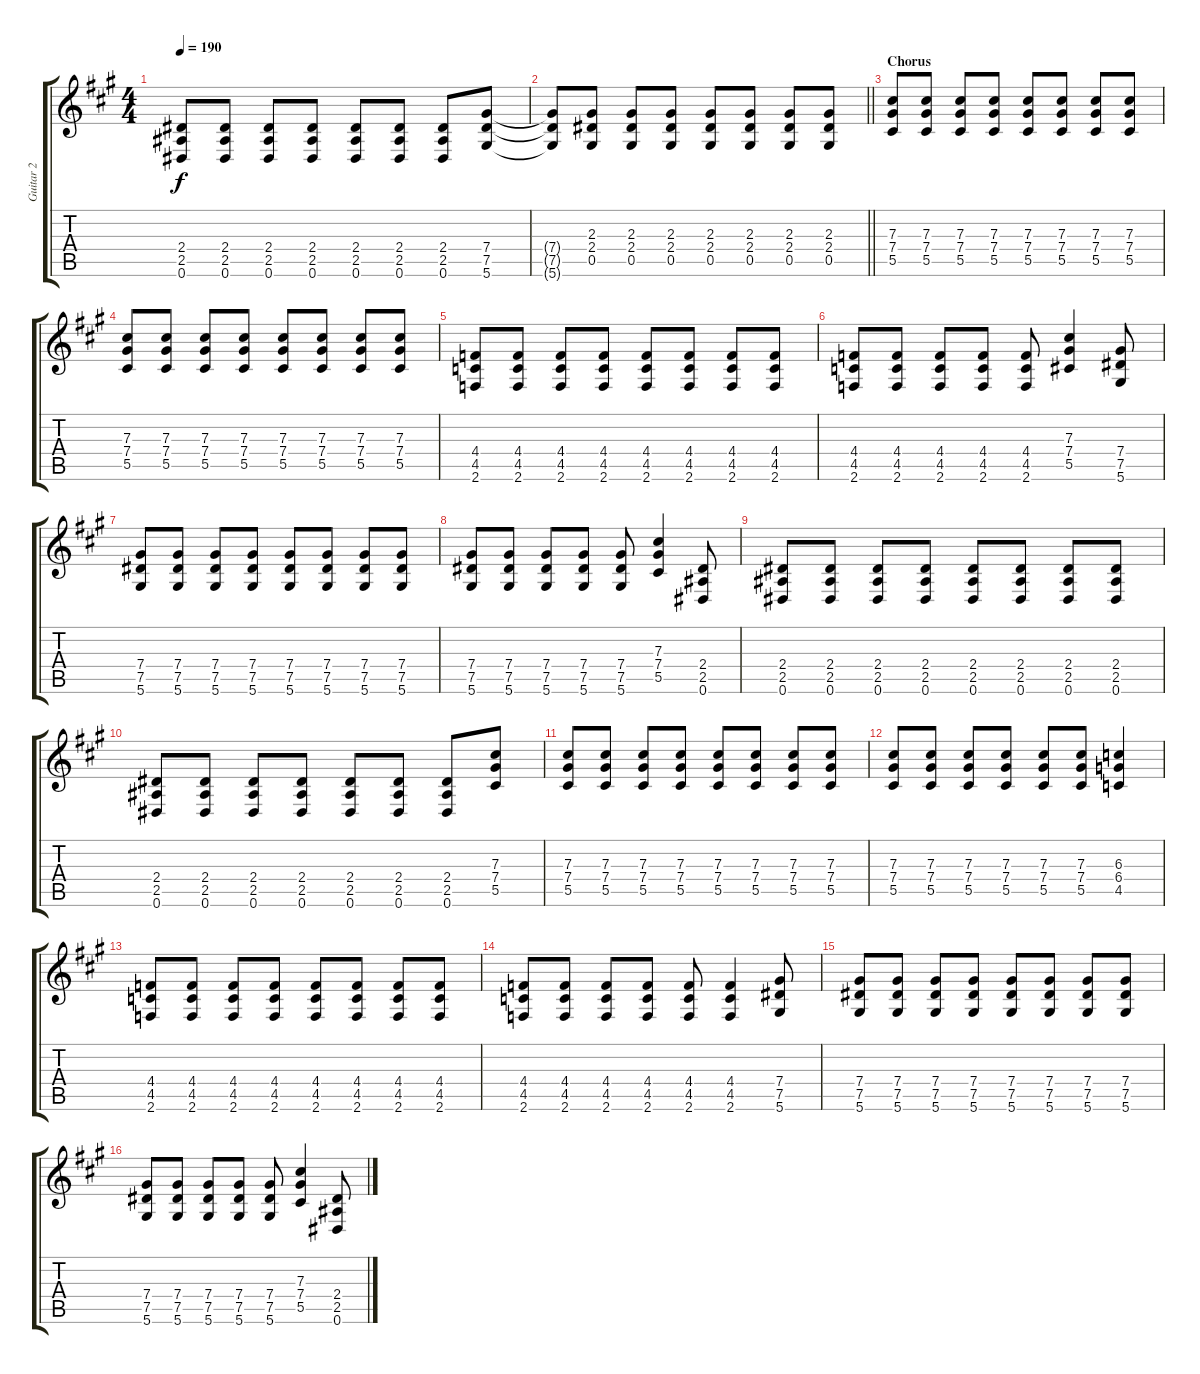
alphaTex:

\track ("Guitar 2" "Guitar 2") {instrument overdrivenguitar}
\staff {score tabs}
\tuning (Eb4 Bb3 Gb3 Db3 Ab2 Eb2) {hide}
\ts (4 4)
\tempo 190
\clef g2
\ks a
(2.4 2.5 0.6).8{dy f} (2.4 2.5 0.6).8 (2.4 2.5 0.6).8 (2.4 2.5 0.6).8 (2.4 2.5 0.6).8 (2.4 2.5 0.6).8 (2.4 2.5 0.6).8 (7.4 7.5 5.6).8 |
\barLineRight lightlight
(7.4{t} 7.5{t} 5.6{t}).8 (2.3 2.4 0.5).8 (2.3 2.4 0.5).8 (2.3 2.4 0.5).8 (2.3 2.4 0.5).8 (2.3 2.4 0.5).8 (2.3 2.4 0.5).8 (2.3 2.4 0.5).8 |
\section ("" "Chorus")
(7.3 7.4 5.5).8 (7.3 7.4 5.5).8 (7.3 7.4 5.5).8 (7.3 7.4 5.5).8 (7.3 7.4 5.5).8 (7.3 7.4 5.5).8 (7.3 7.4 5.5).8 (7.3 7.4 5.5).8 |
(7.3 7.4 5.5).8 (7.3 7.4 5.5).8 (7.3 7.4 5.5).8 (7.3 7.4 5.5).8 (7.3 7.4 5.5).8 (7.3 7.4 5.5).8 (7.3 7.4 5.5).8 (7.3 7.4 5.5).8 |
(4.4 4.5 2.6).8 (4.4 4.5 2.6).8 (4.4 4.5 2.6).8 (4.4 4.5 2.6).8 (4.4 4.5 2.6).8 (4.4 4.5 2.6).8 (4.4 4.5 2.6).8 (4.4 4.5 2.6).8 |
(4.4 4.5 2.6).8 (4.4 4.5 2.6).8 (4.4 4.5 2.6).8 (4.4 4.5 2.6).8 (4.4 4.5 2.6).8 (7.3 7.4 5.5).4 (7.4 7.5 5.6).8 |
(7.4 7.5 5.6).8 (7.4 7.5 5.6).8 (7.4 7.5 5.6).8 (7.4 7.5 5.6).8 (7.4 7.5 5.6).8 (7.4 7.5 5.6).8 (7.4 7.5 5.6).8 (7.4 7.5 5.6).8 |
(7.4 7.5 5.6).8 (7.4 7.5 5.6).8 (7.4 7.5 5.6).8 (7.4 7.5 5.6).8 (7.4 7.5 5.6).8 (7.3 7.4 5.5).4 (2.4 2.5 0.6).8 |
(2.4 2.5 0.6).8 (2.4 2.5 0.6).8 (2.4 2.5 0.6).8 (2.4 2.5 0.6).8 (2.4 2.5 0.6).8 (2.4 2.5 0.6).8 (2.4 2.5 0.6).8 (2.4 2.5 0.6).8 |
(2.4 2.5 0.6).8 (2.4 2.5 0.6).8 (2.4 2.5 0.6).8 (2.4 2.5 0.6).8 (2.4 2.5 0.6).8 (2.4 2.5 0.6).8 (2.4 2.5 0.6).8 (7.3 7.4 5.5).8 |
(7.3 7.4 5.5).8 (7.3 7.4 5.5).8 (7.3 7.4 5.5).8 (7.3 7.4 5.5).8 (7.3 7.4 5.5).8 (7.3 7.4 5.5).8 (7.3 7.4 5.5).8 (7.3 7.4 5.5).8 |
(7.3 7.4 5.5).8 (7.3 7.4 5.5).8 (7.3 7.4 5.5).8 (7.3 7.4 5.5).8 (7.3 7.4 5.5).8 (7.3 7.4 5.5).8 (6.3 6.4 4.5).4 |
(4.4 4.5 2.6).8 (4.4 4.5 2.6).8 (4.4 4.5 2.6).8 (4.4 4.5 2.6).8 (4.4 4.5 2.6).8 (4.4 4.5 2.6).8 (4.4 4.5 2.6).8 (4.4 4.5 2.6).8 |
(4.4 4.5 2.6).8 (4.4 4.5 2.6).8 (4.4 4.5 2.6).8 (4.4 4.5 2.6).8 (4.4 4.5 2.6).8 (4.4 4.5 2.6).4 (7.4 7.5 5.6).8 |
(7.4 7.5 5.6).8 (7.4 7.5 5.6).8 (7.4 7.5 5.6).8 (7.4 7.5 5.6).8 (7.4 7.5 5.6).8 (7.4 7.5 5.6).8 (7.4 7.5 5.6).8 (7.4 7.5 5.6).8 |
(7.4 7.5 5.6).8 (7.4 7.5 5.6).8 (7.4 7.5 5.6).8 (7.4 7.5 5.6).8 (7.4 7.5 5.6).8 (7.3 7.4 5.5).4 (2.4 2.5 0.6).8
